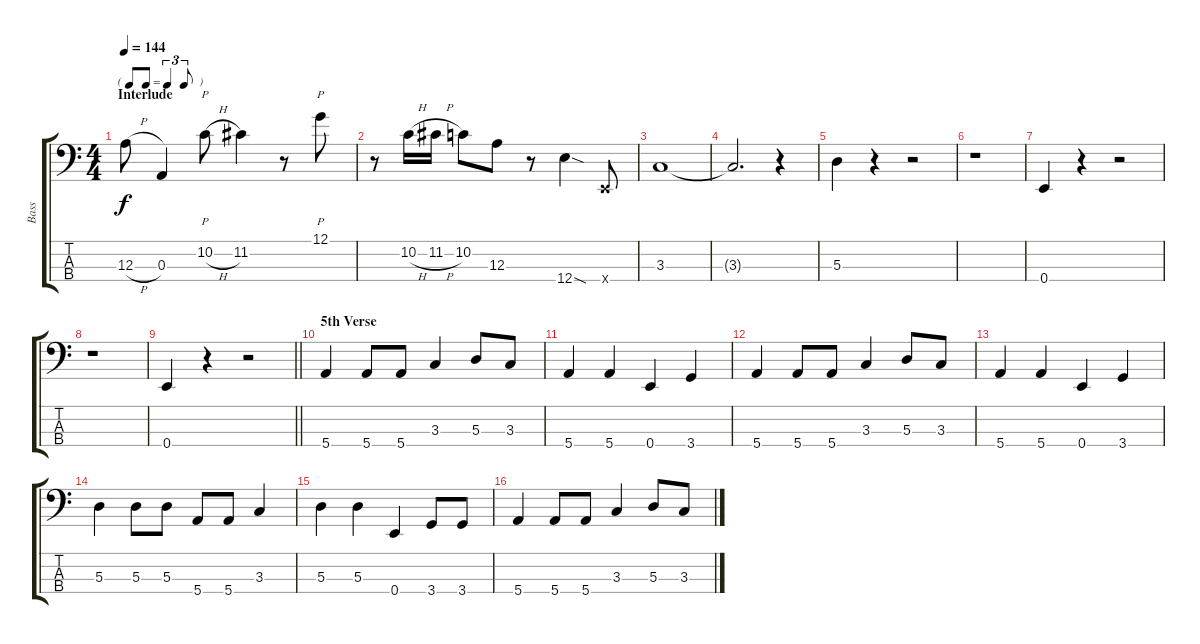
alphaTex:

\track ("Bass" "Bass") {instrument electricbassfinger}
\staff {score tabs}
\tuning (G2 D2 A1 E1) {hide}
\ts (4 4)
\tf triplet8th
\section ("" "Interlude")
\tempo 144
\clef f4
\ks c
12.3{h}.8{dy f} 0.3.4 10.2{h}.8{p} 11.2.4 r.8 12.1.8{p} |
r.8 10.2{h}.16 11.2{h}.16 10.2.8 12.3.8 r.8 12.4{sod}.4 0.4{x}.8 |
3.3.1 |
3.3{t}.2{d} r.4 |
5.3.4 r.4 r.2 |
r.1 |
0.4.4 r.4 r.2 |
r.1 |
\barLineRight lightlight
0.4.4 r.4 r.2 |
\section ("" "5th Verse")
5.4.4 5.4.8 5.4.8 3.3.4 5.3.8 3.3.8 |
5.4.4 5.4.4 0.4.4 3.4.4 |
5.4.4 5.4.8 5.4.8 3.3.4 5.3.8 3.3.8 |
5.4.4 5.4.4 0.4.4 3.4.4 |
5.3.4 5.3.8 5.3.8 5.4.8 5.4.8 3.3.4 |
5.3.4 5.3.4 0.4.4 3.4.8 3.4.8 |
5.4.4 5.4.8 5.4.8 3.3.4 5.3.8 3.3.8
